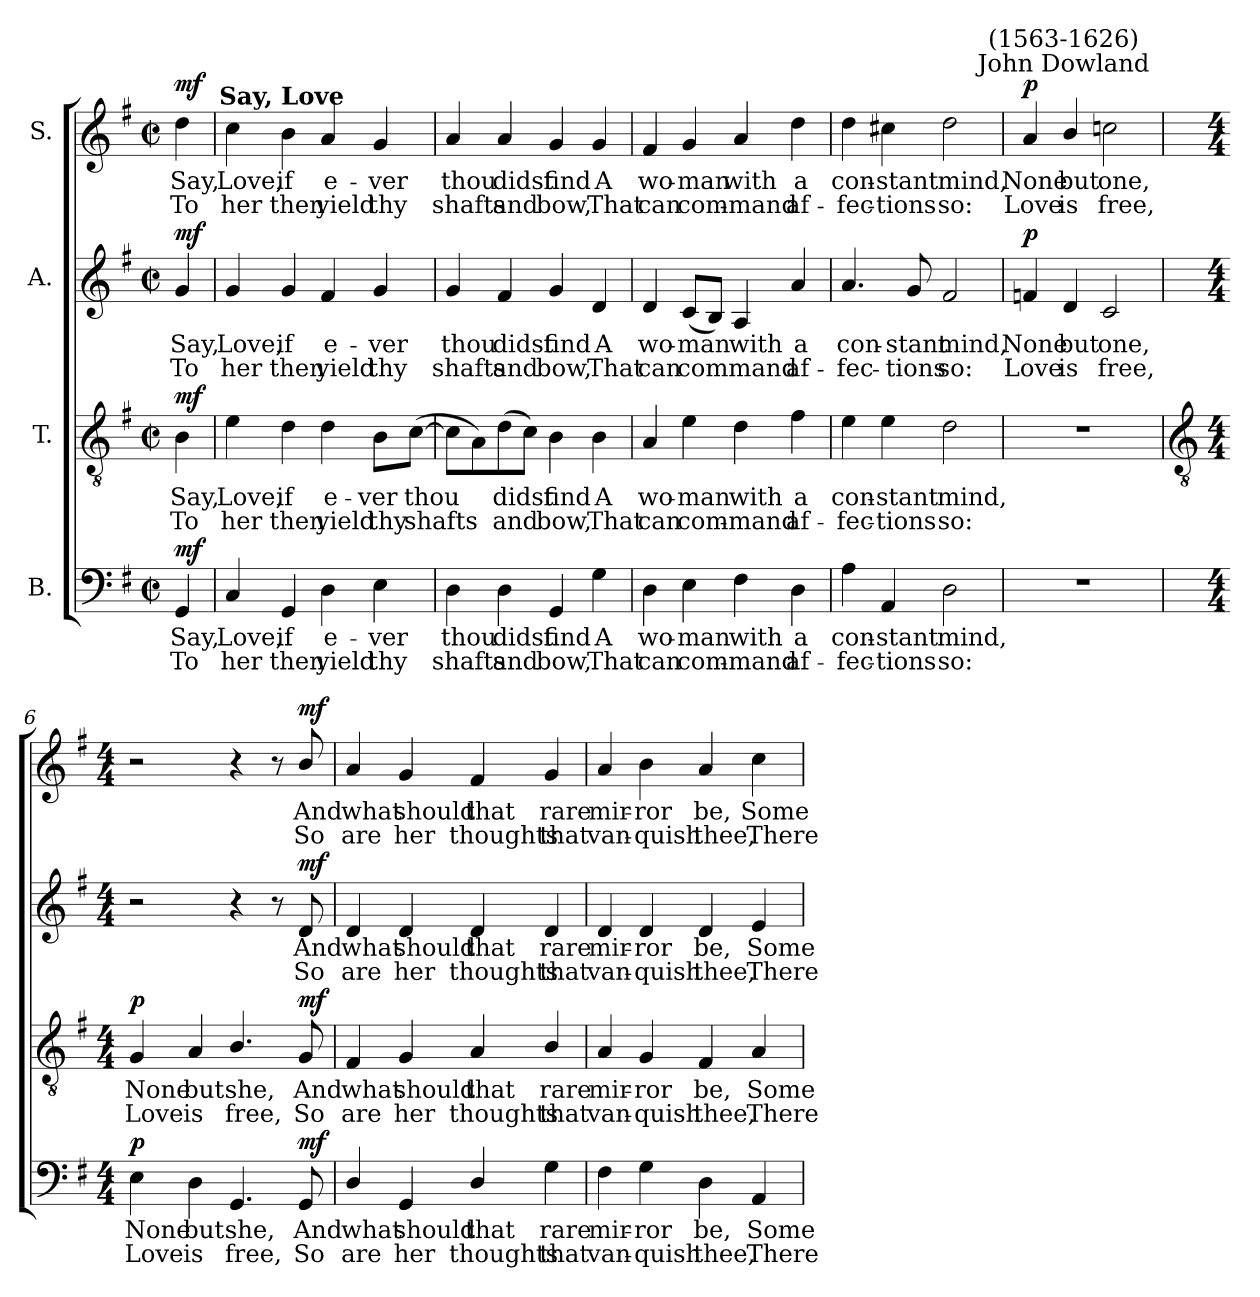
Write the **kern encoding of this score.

**kern	**text	**text	**dynam	**kern	**text	**text	**dynam	**kern	**text	**text	**dynam	**kern	**text	**text	**dynam
*part4	*part4	*part4	*part4	*part3	*part3	*part3	*part3	*part2	*part2	*part2	*part2	*part1	*part1	*part1	*part1
*staff4	*staff4	*staff4	*staff4	*staff3	*staff3	*staff3	*staff3	*staff2	*staff2	*staff2	*staff2	*staff1	*staff1	*staff1	*staff1
*I"B.	*	*	*	*I"T.	*	*	*	*I"A.	*	*	*	*I"S.	*	*	*
*clefF4	*	*	*	*clefGv2	*	*	*	*clefG2	*	*	*	*clefG2	*	*	*
*k[f#]	*	*	*	*k[f#]	*	*	*	*k[f#]	*	*	*	*k[f#]	*	*	*
*G:	*	*	*	*G:	*	*	*	*G:	*	*	*	*G:	*	*	*
*M2/2	*	*	*	*M2/2	*	*	*	*M2/2	*	*	*	*M2/2	*	*	*
*met(c|)	*	*	*	*met(c|)	*	*	*	*met(c|)	*	*	*	*met(c|)	*	*	*
=	=	=	=	=	=	=	=	=	=	=	=	=	=	=	=
!	!LO:LY:b	!LO:LY:b	!LO:DY:a	!	!LO:LY:b	!LO:LY:b	!LO:DY:a	!	!LO:LY:b	!LO:LY:b	!LO:DY:a	!	!LO:LY:b	!LO:LY:b	!LO:DY:a
4GG	Say,	To	mf	4B	Say,	To	mf	4g	Say,	To	mf	4dd	Say,	To	mf
=1	=1	=1	=1	=1	=1	=1	=1	=1	=1	=1	=1	=1	=1	=1	=1
!	!LO:LY:b	!LO:LY:b	!	!	!LO:LY:b	!LO:LY:b	!	!	!LO:LY:b	!LO:LY:b	!	!	!LO:LY:b	!LO:LY:b	!
4C	Love,	her	.	4e	Love,	her	.	4g	Love,	her	.	4cc	Love,	her	.
!	!	!	!	!	!	!	!	!	!	!	!	!LO:TX:a:B:cj:t=Say, Love	!	!	!
!	!LO:LY:b	!LO:LY:b	!	!	!LO:LY:b	!LO:LY:b	!	!	!LO:LY:b	!LO:LY:b	!	!	!LO:LY:b	!LO:LY:b	!
4GG	if	then	.	4d	if	then	.	4g	if	then	.	4b	if	then	.
!	!LO:LY:b	!LO:LY:b	!	!	!LO:LY:b	!LO:LY:b	!	!	!LO:LY:b	!LO:LY:b	!	!	!LO:LY:b	!LO:LY:b	!
4D	e-	-yield	.	4d	e-	-yield	.	4f#	e-	-yield	.	4a	e-	-yield	.
!	!LO:LY:b	!LO:LY:b	!	!	!LO:LY:b	!LO:LY:b	!	!	!LO:LY:b	!LO:LY:b	!	!	!LO:LY:b	!LO:LY:b	!
4E	ver	thy	.	8BL	ver	thy	.	4g	ver	thy	.	4g	ver	thy	.
!	!	!	!	!	!LO:LY:b	!LO:LY:b	!	!	!	!	!	!	!	!	!
.	.	.	.	(>[8cJ	thou	shafts	.	.	.	.	.	.	.	.	.
=2	=2	=2	=2	=2	=2	=2	=2	=2	=2	=2	=2	=2	=2	=2	=2
!	!LO:LY:b	!LO:LY:b	!	!	!	!	!	!	!LO:LY:b	!LO:LY:b	!	!	!LO:LY:b	!LO:LY:b	!
4D	thou	shafts	.	8cL]	.	.	.	4g	thou	shafts	.	4a	thou	shafts	.
.	.	.	.	8A)	.	.	.	.	.	.	.	.	.	.	.
!	!LO:LY:b	!LO:LY:b	!	!	!LO:LY:b	!LO:LY:b	!	!	!LO:LY:b	!LO:LY:b	!	!	!LO:LY:b	!LO:LY:b	!
4D	didst	and	.	(>8d	didst	and	.	4f#	didst	and	.	4a	didst	and	.
.	.	.	.	8cJ)	.	.	.	.	.	.	.	.	.	.	.
!	!LO:LY:b	!LO:LY:b	!	!	!LO:LY:b	!LO:LY:b	!	!	!LO:LY:b	!LO:LY:b	!	!	!LO:LY:b	!LO:LY:b	!
4GG	find	bow,	.	4B	find	bow,	.	4g	find	bow,	.	4g	find	bow,	.
!	!LO:LY:b	!LO:LY:b	!	!	!LO:LY:b	!LO:LY:b	!	!	!LO:LY:b	!LO:LY:b	!	!	!LO:LY:b	!LO:LY:b	!
4G	A	That	.	4B	A	That	.	4d	A	That	.	4g	A	That	.
=3	=3	=3	=3	=3	=3	=3	=3	=3	=3	=3	=3	=3	=3	=3	=3
!	!LO:LY:b	!LO:LY:b	!	!	!LO:LY:b	!LO:LY:b	!	!	!LO:LY:b	!LO:LY:b	!	!	!LO:LY:b	!LO:LY:b	!
4D	wo-	-can	.	4A	wo-	-can	.	4d	wo-	-can	.	4f#	wo-	-can	.
!	!LO:LY:b	!LO:LY:b	!	!	!LO:LY:b	!LO:LY:b	!	!	!LO:LY:b	!LO:LY:b	!	!	!LO:LY:b	!LO:LY:b	!
4E	man	com-	.	4e	man	com-	.	(<8cL	man	com	.	4g	man	com-	.
.	.	.	.	.	.	.	.	8BJ)	.	.	.	.	.	.	.
!	!LO:LY:b	!LO:LY:b	!	!	!LO:LY:b	!LO:LY:b	!	!	!LO:LY:b	!LO:LY:b	!	!	!LO:LY:b	!LO:LY:b	!
4F#	-with	mand	.	4d	-with	mand	.	4A	with	mand	.	4a	-with	mand	.
!	!LO:LY:b	!LO:LY:b	!	!	!LO:LY:b	!LO:LY:b	!	!	!LO:LY:b	!LO:LY:b	!	!	!LO:LY:b	!LO:LY:b	!
4D	a	af-	.	4f#	a	af-	.	4a	a	af-	.	4dd	a	af-	.
=4	=4	=4	=4	=4	=4	=4	=4	=4	=4	=4	=4	=4	=4	=4	=4
!	!LO:LY:b	!LO:LY:b	!	!	!LO:LY:b	!LO:LY:b	!	!	!LO:LY:b	!LO:LY:b	!	!	!LO:LY:b	!LO:LY:b	!
4A	-con-	-fec-	.	4e	-con-	-fec-	.	4.a	-con-	-fec-	.	4dd	-con-	-fec-	.
!	!LO:LY:b	!LO:LY:b	!	!	!LO:LY:b	!LO:LY:b	!	!	!	!	!	!	!LO:LY:b	!LO:LY:b	!
4AA	-stant	tions	.	4e	-stant	tions	.	.	.	.	.	4cc#X	-stant	tions	.
!	!	!	!	!	!	!	!	!	!LO:LY:b	!LO:LY:b	!	!	!	!	!
.	.	.	.	.	.	.	.	8g	-stant	tions	.	.	.	.	.
!	!LO:LY:b	!LO:LY:b	!	!	!LO:LY:b	!LO:LY:b	!	!	!LO:LY:b	!LO:LY:b	!	!	!LO:LY:b	!LO:LY:b	!
2D	mind,	so:	.	2d	mind,	so:	.	2f#	mind,	so:	.	2dd	mind,	so:	.
=5	=5	=5	=5	=5	=5	=5	=5	=5	=5	=5	=5	=5	=5	=5	=5
!	!	!	!	!	!	!	!	!	!LO:LY:b	!LO:LY:b	!LO:DY:a	!	!LO:LY:b	!LO:LY:b	!LO:DY:a
1r	.	.	.	1r	.	.	.	4fn	None	Love	p	4a/	None	Love	p
!	!	!	!	!	!	!	!	!	!	!	!	!LO:TX:a:cj:t=John Dowland	!	!	!
!	!	!	!	!	!	!	!	!	!	!	!	!LO:TX:a:cj:t=(1563-1626)	!	!	!
!	!	!	!	!	!	!	!	!	!LO:LY:b	!LO:LY:b	!	!	!LO:LY:b	!LO:LY:b	!
.	.	.	.	.	.	.	.	4d	but	is	.	4b/	but	is	.
!	!	!	!	!	!	!	!	!	!LO:LY:b	!LO:LY:b	!	!	!LO:LY:b	!LO:LY:b	!
.	.	.	.	.	.	.	.	2c	one,	free,	.	2ccn	one,	free,	.
!!LO:LB:g=z
=6	=6	=6	=6	=6	=6	=6	=6	=6	=6	=6	=6	=6	=6	=6	=6
*	*	*	*	*clefGv2	*	*	*	*	*	*	*	*	*	*	*
*M4/4	*	*	*	*M4/4	*	*	*	*M4/4	*	*	*	*M4/4	*	*	*
!	!LO:LY:b	!LO:LY:b	!LO:DY:a	!	!LO:LY:b	!LO:LY:b	!LO:DY:a	!	!	!	!	!	!	!	!
4E	None	Love	p	4G	None	Love	p	2r	.	.	.	2r	.	.	.
!	!LO:LY:b	!LO:LY:b	!	!	!LO:LY:b	!LO:LY:b	!	!	!	!	!	!	!	!	!
4D	but	is	.	4A	but	is	.	.	.	.	.	.	.	.	.
!	!LO:LY:b	!LO:LY:b	!	!	!LO:LY:b	!LO:LY:b	!	!	!	!	!	!	!	!	!
4.GG	she,	free,	.	4.B/	she,	free,	.	4r	.	.	.	4r	.	.	.
.	.	.	.	.	.	.	.	8r	.	.	.	8r	.	.	.
!	!LO:LY:b	!LO:LY:b	!LO:DY:a	!	!LO:LY:b	!LO:LY:b	!LO:DY:a	!	!LO:LY:b	!LO:LY:b	!LO:DY:a	!	!LO:LY:b	!LO:LY:b	!LO:DY:a
8GG	And	So	mf	8G	And	So	mf	8d	And	So	mf	8b/	And	So	mf
=7	=7	=7	=7	=7	=7	=7	=7	=7	=7	=7	=7	=7	=7	=7	=7
!	!LO:LY:b	!LO:LY:b	!	!	!LO:LY:b	!LO:LY:b	!	!	!LO:LY:b	!LO:LY:b	!	!	!LO:LY:b	!LO:LY:b	!
4D/	what	are	.	4F#	what	are	.	4d	what	are	.	4a	what	are	.
!	!LO:LY:b	!LO:LY:b	!	!	!LO:LY:b	!LO:LY:b	!	!	!LO:LY:b	!LO:LY:b	!	!	!LO:LY:b	!LO:LY:b	!
4GG/	should	her	.	4G	should	her	.	4d	should	her	.	4g	should	her	.
!	!LO:LY:b	!LO:LY:b	!	!	!LO:LY:b	!LO:LY:b	!	!	!LO:LY:b	!LO:LY:b	!	!	!LO:LY:b	!LO:LY:b	!
4D/	that	thoughts	.	4A	that	thoughts	.	4d	that	thoughts	.	4f#	that	thoughts	.
!	!LO:LY:b	!LO:LY:b	!	!	!LO:LY:b	!LO:LY:b	!	!	!LO:LY:b	!LO:LY:b	!	!	!LO:LY:b	!LO:LY:b	!
4G	rare	that	.	4B/	rare	that	.	4d	rare	that	.	4g	rare	that	.
=8	=8	=8	=8	=8	=8	=8	=8	=8	=8	=8	=8	=8	=8	=8	=8
!	!LO:LY:b	!LO:LY:b	!	!	!LO:LY:b	!LO:LY:b	!	!	!LO:LY:b	!LO:LY:b	!	!	!LO:LY:b	!LO:LY:b	!
4F#	mir-	-van-	.	4A	mir-	-van-	.	4d	mir-	-van-	.	4a	mir-	-van-	.
!	!LO:LY:b	!LO:LY:b	!	!	!LO:LY:b	!LO:LY:b	!	!	!LO:LY:b	!LO:LY:b	!	!	!LO:LY:b	!LO:LY:b	!
4G	-ror	quish	.	4G	-ror	quish	.	4d	-ror	quish	.	4b	-ror	quish	.
!	!LO:LY:b	!LO:LY:b	!	!	!LO:LY:b	!LO:LY:b	!	!	!LO:LY:b	!LO:LY:b	!	!	!LO:LY:b	!LO:LY:b	!
4D	be,	thee,	.	4F#	be,	thee,	.	4d	be,	thee,	.	4a	be,	thee,	.
!	!LO:LY:b	!LO:LY:b	!	!	!LO:LY:b	!LO:LY:b	!	!	!LO:LY:b	!LO:LY:b	!	!	!LO:LY:b	!LO:LY:b	!
4AA	Some	There	.	4A	Some	There	.	4e	Some	There	.	4cc	Some	There	.
=	=	=	=	=	=	=	=	=	=	=	=	=	=	=	=
*-	*-	*-	*-	*-	*-	*-	*-	*-	*-	*-	*-	*-	*-	*-	*-
